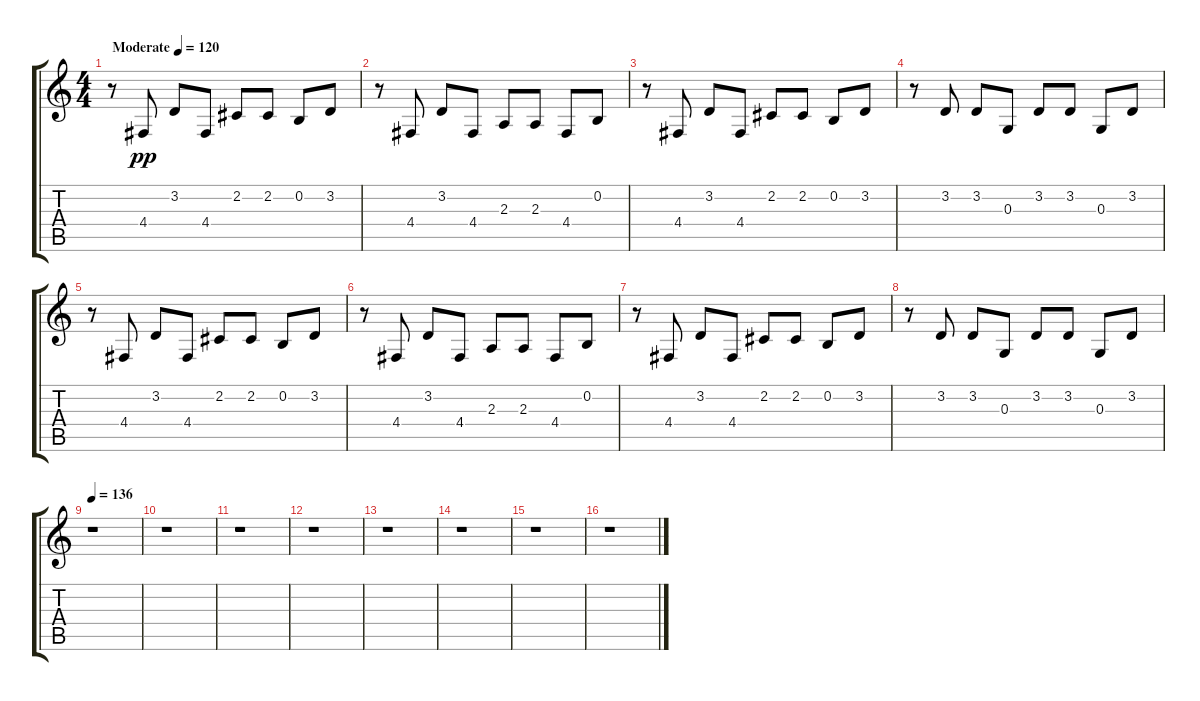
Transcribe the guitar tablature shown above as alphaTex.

\track "" {instrument xylophone}
\staff {score tabs}
\tuning (E4 B3 G3 D3 A2 E2) {hide}
\ts (4 4)
\tempo (120 "Moderate")
\clef g2
\ks c
r.8{dy pp instrument xylophone} 4.4.8 3.2.8 4.4.8 2.2.8 2.2.8 0.2.8 3.2.8 |
r.8 4.4.8 3.2.8 4.4.8 2.3.8 2.3.8 4.4.8 0.2.8 |
r.8 4.4.8 3.2.8 4.4.8 2.2.8 2.2.8 0.2.8 3.2.8 |
r.8 3.2.8 3.2.8 0.3.8 3.2.8 3.2.8 0.3.8 3.2.8 |
r.8 4.4.8 3.2.8 4.4.8 2.2.8 2.2.8 0.2.8 3.2.8 |
r.8 4.4.8 3.2.8 4.4.8 2.3.8 2.3.8 4.4.8 0.2.8 |
r.8 4.4.8 3.2.8 4.4.8 2.2.8 2.2.8 0.2.8 3.2.8 |
r.8 3.2.8 3.2.8 0.3.8 3.2.8 3.2.8 0.3.8 3.2.8 |
\tempo 136
r.1 |
r.1 |
r.1 |
r.1 |
r.1 |
r.1 |
r.1 |
r.1
